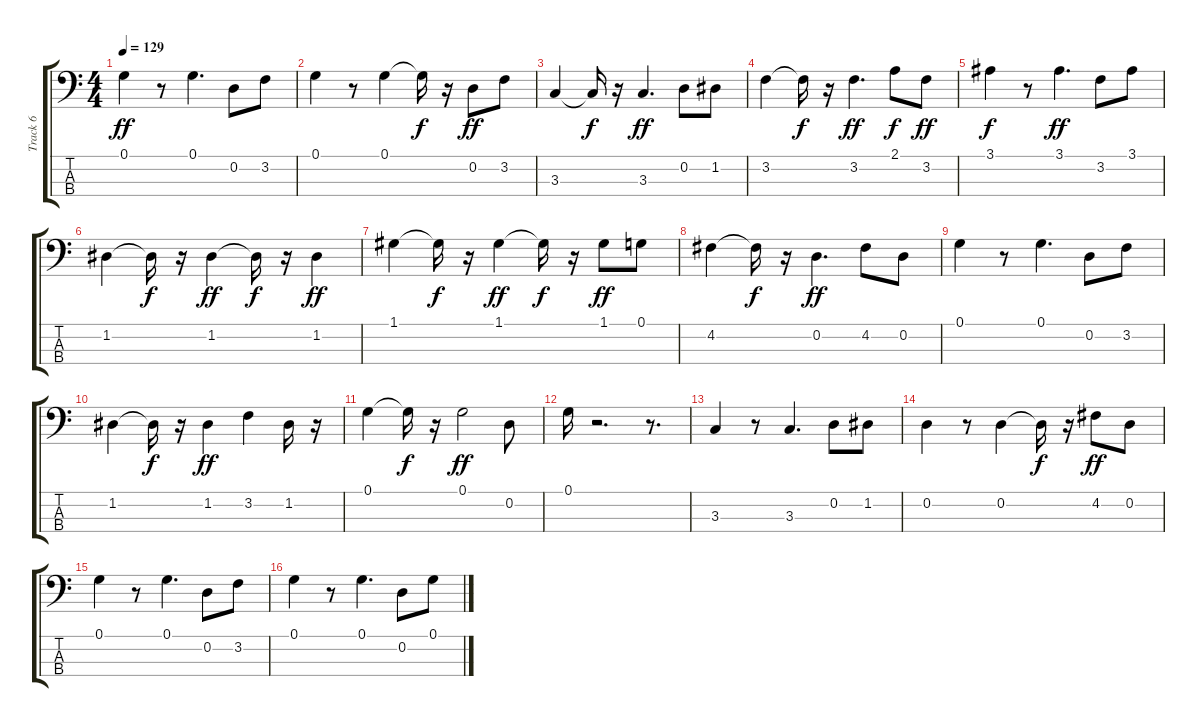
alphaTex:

\track ("Track 6" "Track 6") {instrument electricbassfinger}
\staff {score tabs}
\tuning (G2 D2 A1 E1) {hide}
\ts (4 4)
\tempo 129
\clef f4
\ks c
0.1.4{dy ff} r.8 0.1.4{d} 0.2.8 3.2.8 |
0.1.4 r.8 0.1.4 0.1{t}.16{dy f} r.16 0.2.8{dy ff} 3.2.8 |
3.3.4 3.3{t}.16{dy f} r.16 3.3.4{d dy ff} 0.2.8 1.2.8 |
3.2.4 3.2{t}.16{dy f} r.16 3.2.4{d dy ff} 2.1.8{dy f} 3.2.8{dy ff} |
3.1.4{dy f} r.8 3.1.4{d dy ff} 3.2.8 3.1.8 |
1.2.4 1.2{t}.16{dy f} r.16 1.2.4{dy ff} 1.2{t}.16{dy f} r.16 1.2.4{dy ff} |
1.1.4 1.1{t}.16{dy f} r.16 1.1.4{dy ff} 1.1{t}.16{dy f} r.16 1.1.8{dy ff} 0.1.8 |
4.2.4 4.2{t}.16{dy f} r.16 0.2.4{d dy ff} 4.2.8 0.2.8 |
0.1.4 r.8 0.1.4{d} 0.2.8 3.2.8 |
1.2.4 1.2{t}.16{dy f} r.16 1.2.4{dy ff} 3.2.4 1.2.16 r.16 |
0.1.4 0.1{t}.16{dy f} r.16 0.1.2{dy ff} 0.2.8 |
0.1.16 r.2{d} r.8{d} |
3.3.4 r.8 3.3.4{d} 0.2.8 1.2.8 |
0.2.4 r.8 0.2.4 0.2{t}.16{dy f} r.16 4.2.8{dy ff} 0.2.8 |
0.1.4 r.8 0.1.4{d} 0.2.8 3.2.8 |
0.1.4 r.8 0.1.4{d} 0.2.8 0.1.8
